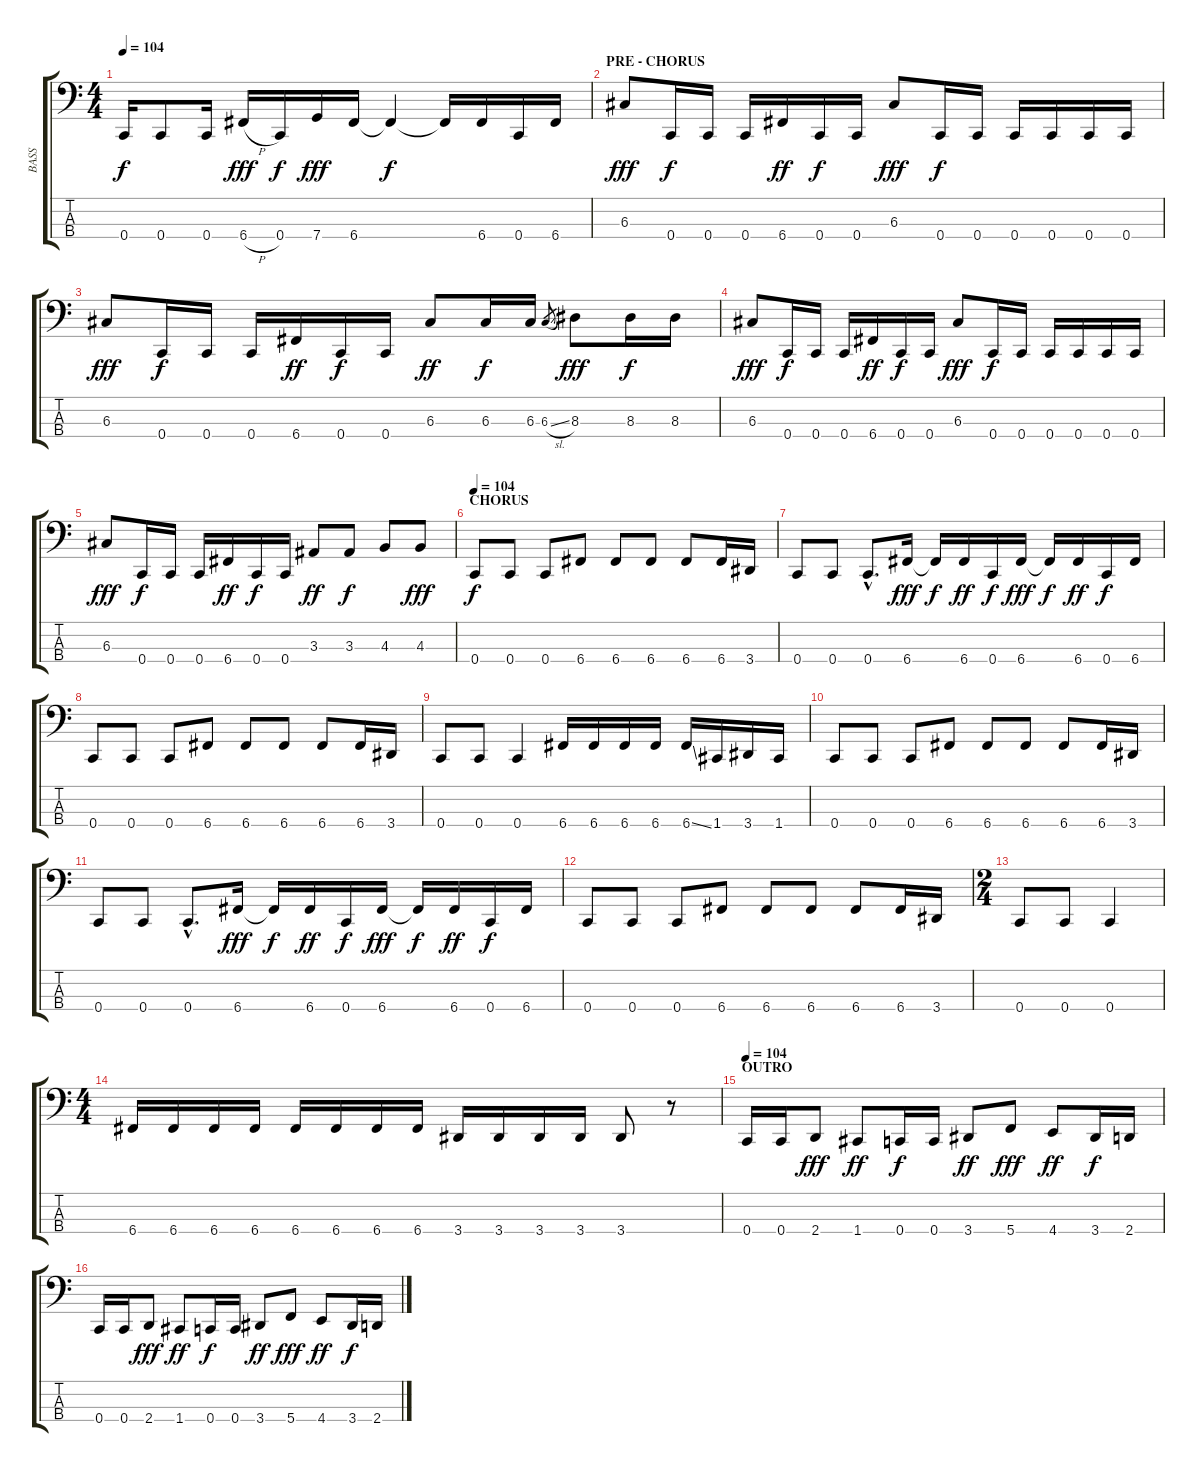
\track ("BASS" "BASS") {instrument electricbassfinger}
\staff {score tabs}
\tuning (F2 C2 G1 C1) {hide}
\ts (4 4)
\tempo 104
\clef f4
\ks c
0.4.16{dy f} 0.4.8 0.4.16 6.4{h}.16{dy fff} 0.4.16{dy f} 7.4.16{dy fff} 6.4.16 6.4{t}.4{dy f} 6.4{t}.16 6.4.16 0.4.16 6.4.16 |
\section ("" "PRE - CHORUS")
6.3.8{dy fff} 0.4.16{dy f} 0.4.16 0.4.16 6.4.16{dy ff} 0.4.16{dy f} 0.4.16 6.3.8{dy fff} 0.4.16{dy f} 0.4.16 0.4.16 0.4.16 0.4.16 0.4.16 |
6.3.8{dy fff} 0.4.16{dy f} 0.4.16 0.4.16 6.4.16{dy ff} 0.4.16{dy f} 0.4.16 6.3.8{dy ff} 6.3.16{dy f} 6.3.16 6.3{sl}.8{gr} 8.3.8{dy fff} 8.3.16{dy f} 8.3.16 |
6.3.8{dy fff} 0.4.16{dy f} 0.4.16 0.4.16 6.4.16{dy ff} 0.4.16{dy f} 0.4.16 6.3.8{dy fff} 0.4.16{dy f} 0.4.16 0.4.16 0.4.16 0.4.16 0.4.16 |
6.3.8{dy fff} 0.4.16{dy f} 0.4.16 0.4.16 6.4.16{dy ff} 0.4.16{dy f} 0.4.16 3.3.8{dy ff} 3.3.8{dy f} 4.3.8 4.3.8{dy fff} |
\section ("" "CHORUS")
\tempo 104
0.4.8{dy f} 0.4.8 0.4.8 6.4.8 6.4.8 6.4.8 6.4.8 6.4.16 3.4.16 |
0.4.8 0.4.8 0.4{hac}.8{d} 6.4.16{dy fff} 6.4{t}.16{dy f} 6.4.16{dy ff} 0.4.16{dy f} 6.4.16{dy fff} 6.4{t}.16{dy f} 6.4.16{dy ff} 0.4.16{dy f} 6.4.16 |
0.4.8 0.4.8 0.4.8 6.4.8 6.4.8 6.4.8 6.4.8 6.4.16 3.4.16 |
0.4.8 0.4.8 0.4.4 6.4.16 6.4.16 6.4.16 6.4.16 6.4{ss}.16 1.4.16 3.4.16 1.4.16 |
0.4.8 0.4.8 0.4.8 6.4.8 6.4.8 6.4.8 6.4.8 6.4.16 3.4.16 |
0.4.8 0.4.8 0.4{hac}.8{d} 6.4.16{dy fff} 6.4{t}.16{dy f} 6.4.16{dy ff} 0.4.16{dy f} 6.4.16{dy fff} 6.4{t}.16{dy f} 6.4.16{dy ff} 0.4.16{dy f} 6.4.16 |
0.4.8 0.4.8 0.4.8 6.4.8 6.4.8 6.4.8 6.4.8 6.4.16 3.4.16 |
\ts (2 4)
0.4.8 0.4.8 0.4.4 |
\ts (4 4)
6.4.16 6.4.16 6.4.16 6.4.16 6.4.16 6.4.16 6.4.16 6.4.16 3.4.16 3.4.16 3.4.16 3.4.16 3.4.8 r.8 |
\section ("" "OUTRO")
\tempo 104
0.4.16 0.4.16 2.4.8{dy fff} 1.4.8{dy ff} 0.4.16{dy f} 0.4.16 3.4.8{dy ff} 5.4.8{dy fff} 4.4.8{dy ff} 3.4.16{dy f} 2.4.16 |
0.4.16 0.4.16 2.4.8{dy fff} 1.4.8{dy ff} 0.4.16{dy f} 0.4.16 3.4.8{dy ff} 5.4.8{dy fff} 4.4.8{dy ff} 3.4.16{dy f} 2.4.16
